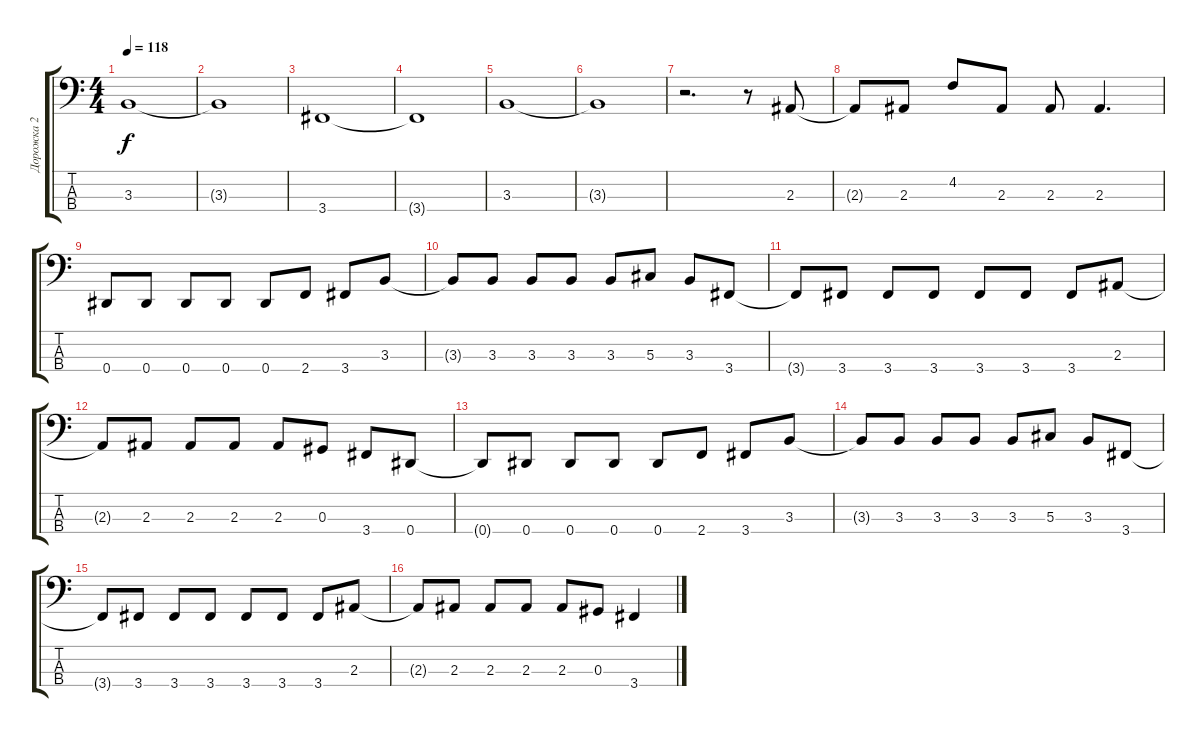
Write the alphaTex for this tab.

\track ("Дорожка 2" "Дорожка 2") {instrument electricbassfinger}
\staff {score tabs}
\tuning (Gb2 Db2 Ab1 Eb1) {hide}
\ts (4 4)
\tempo 118
\clef f4
\ks c
3.3.1{dy f} |
3.3{t}.1 |
3.4.1 |
3.4{t}.1 |
3.3.1 |
3.3{t}.1 |
r.2{d} r.8 2.3.8 |
2.3{t}.8 2.3.8 4.2.8 2.3.8 2.3.8 2.3.4{d} |
0.4.8 0.4.8 0.4.8 0.4.8 0.4.8 2.4.8 3.4.8 3.3.8 |
3.3{t}.8 3.3.8 3.3.8 3.3.8 3.3.8 5.3.8 3.3.8 3.4.8 |
3.4{t}.8 3.4.8 3.4.8 3.4.8 3.4.8 3.4.8 3.4.8 2.3.8 |
2.3{t}.8 2.3.8 2.3.8 2.3.8 2.3.8 0.3.8 3.4.8 0.4.8 |
0.4{t}.8 0.4.8 0.4.8 0.4.8 0.4.8 2.4.8 3.4.8 3.3.8 |
3.3{t}.8 3.3.8 3.3.8 3.3.8 3.3.8 5.3.8 3.3.8 3.4.8 |
3.4{t}.8 3.4.8 3.4.8 3.4.8 3.4.8 3.4.8 3.4.8 2.3.8 |
2.3{t}.8 2.3.8 2.3.8 2.3.8 2.3.8 0.3.8 3.4.4
